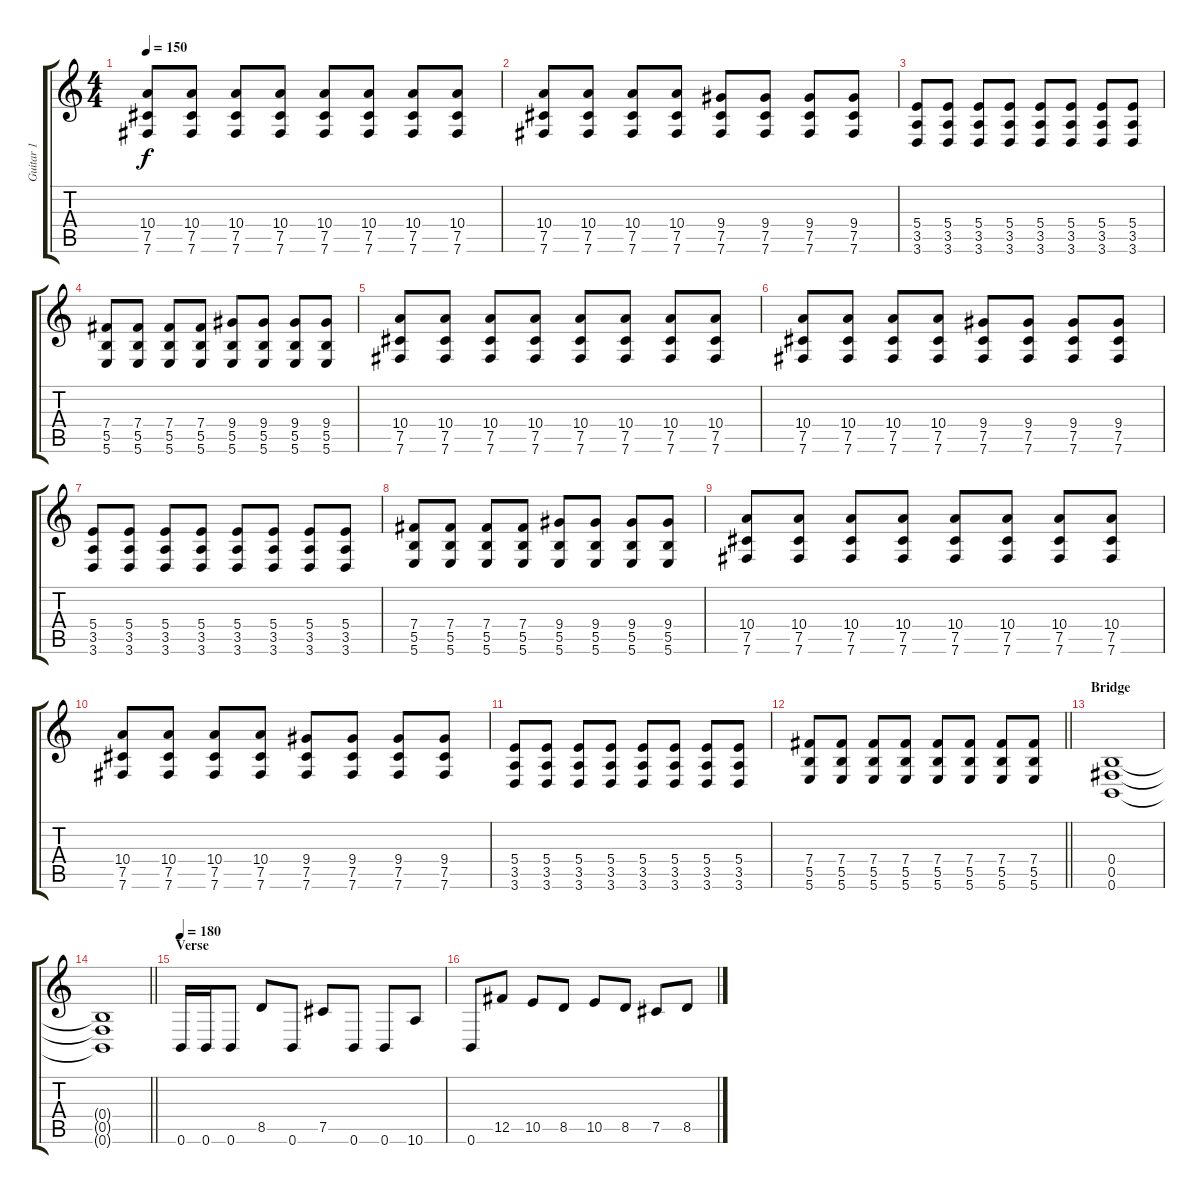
\track ("Guitar 1" "Guitar 1") {instrument distortionguitar}
\staff {score tabs}
\tuning (Db4 Ab3 E3 B2 Gb2 B1) {hide}
\ts (4 4)
\tempo 150
\clef g2
\ks c
(10.4 7.5 7.6).8{dy f} (10.4 7.5 7.6).8 (10.4 7.5 7.6).8 (10.4 7.5 7.6).8 (10.4 7.5 7.6).8 (10.4 7.5 7.6).8 (10.4 7.5 7.6).8 (10.4 7.5 7.6).8 |
(10.4 7.5 7.6).8 (10.4 7.5 7.6).8 (10.4 7.5 7.6).8 (10.4 7.5 7.6).8 (9.4 7.5 7.6).8 (9.4 7.5 7.6).8 (9.4 7.5 7.6).8 (9.4 7.5 7.6).8 |
(5.4 3.5 3.6).8 (5.4 3.5 3.6).8 (5.4 3.5 3.6).8 (5.4 3.5 3.6).8 (5.4 3.5 3.6).8 (5.4 3.5 3.6).8 (5.4 3.5 3.6).8 (5.4 3.5 3.6).8 |
(7.4 5.5 5.6).8 (7.4 5.5 5.6).8 (7.4 5.5 5.6).8 (7.4 5.5 5.6).8 (9.4 5.5 5.6).8 (9.4 5.5 5.6).8 (9.4 5.5 5.6).8 (9.4 5.5 5.6).8 |
(10.4 7.5 7.6).8 (10.4 7.5 7.6).8 (10.4 7.5 7.6).8 (10.4 7.5 7.6).8 (10.4 7.5 7.6).8 (10.4 7.5 7.6).8 (10.4 7.5 7.6).8 (10.4 7.5 7.6).8 |
(10.4 7.5 7.6).8 (10.4 7.5 7.6).8 (10.4 7.5 7.6).8 (10.4 7.5 7.6).8 (9.4 7.5 7.6).8 (9.4 7.5 7.6).8 (9.4 7.5 7.6).8 (9.4 7.5 7.6).8 |
(5.4 3.5 3.6).8 (5.4 3.5 3.6).8 (5.4 3.5 3.6).8 (5.4 3.5 3.6).8 (5.4 3.5 3.6).8 (5.4 3.5 3.6).8 (5.4 3.5 3.6).8 (5.4 3.5 3.6).8 |
(7.4 5.5 5.6).8 (7.4 5.5 5.6).8 (7.4 5.5 5.6).8 (7.4 5.5 5.6).8 (9.4 5.5 5.6).8 (9.4 5.5 5.6).8 (9.4 5.5 5.6).8 (9.4 5.5 5.6).8 |
(10.4 7.5 7.6).8 (10.4 7.5 7.6).8 (10.4 7.5 7.6).8 (10.4 7.5 7.6).8 (10.4 7.5 7.6).8 (10.4 7.5 7.6).8 (10.4 7.5 7.6).8 (10.4 7.5 7.6).8 |
(10.4 7.5 7.6).8 (10.4 7.5 7.6).8 (10.4 7.5 7.6).8 (10.4 7.5 7.6).8 (9.4 7.5 7.6).8 (9.4 7.5 7.6).8 (9.4 7.5 7.6).8 (9.4 7.5 7.6).8 |
(5.4 3.5 3.6).8 (5.4 3.5 3.6).8 (5.4 3.5 3.6).8 (5.4 3.5 3.6).8 (5.4 3.5 3.6).8 (5.4 3.5 3.6).8 (5.4 3.5 3.6).8 (5.4 3.5 3.6).8 |
\barLineRight lightlight
(7.4 5.5 5.6).8 (7.4 5.5 5.6).8 (7.4 5.5 5.6).8 (7.4 5.5 5.6).8 (7.4 5.5 5.6).8 (7.4 5.5 5.6).8 (7.4 5.5 5.6).8 (7.4 5.5 5.6).8 |
\section ("" "Bridge")
(0.4 0.5 0.6).1 |
\barLineRight lightlight
(0.4{t} 0.5{t} 0.6{t}).1 |
\section ("" "Verse")
\tempo 180
0.6.16 0.6.16 0.6.8 8.5.8 0.6.8 7.5.8 0.6.8 0.6.8 10.6.8 |
0.6.8 12.5.8 10.5.8 8.5.8 10.5.8 8.5.8 7.5.8 8.5.8
